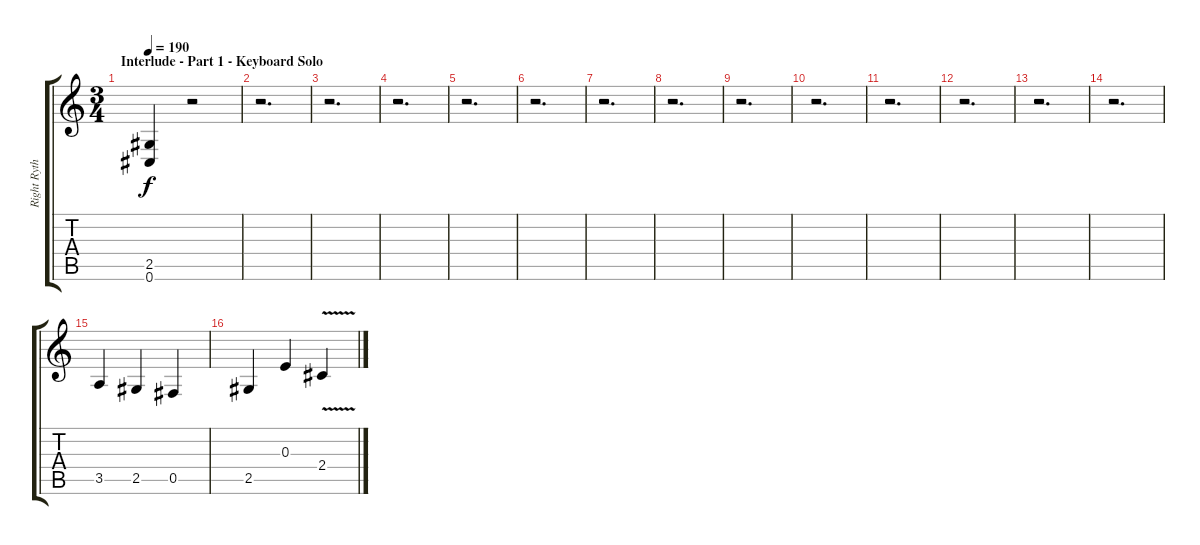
\track ("Right Rythm Guitar (Rythm Guitar)" "Right Ryth") {instrument distortionguitar}
\staff {score tabs}
\tuning (Db4 Ab3 E3 B2 Gb2 Db2) {hide}
\ts (3 4)
\section ("" "Interlude - Part 1 - Keyboard Solo")
\tempo 190
\clef g2
\ks c
(2.5 0.6).4{dy f} r.2 |
r.2{d} |
r.2{d} |
r.2{d} |
r.2{d} |
r.2{d} |
r.2{d} |
r.2{d} |
r.2{d} |
r.2{d} |
r.2{d} |
r.2{d} |
r.2{d} |
r.2{d} |
3.5.4 2.5.4 0.5.4 |
2.5.4 0.3.4 2.4{v}.4
